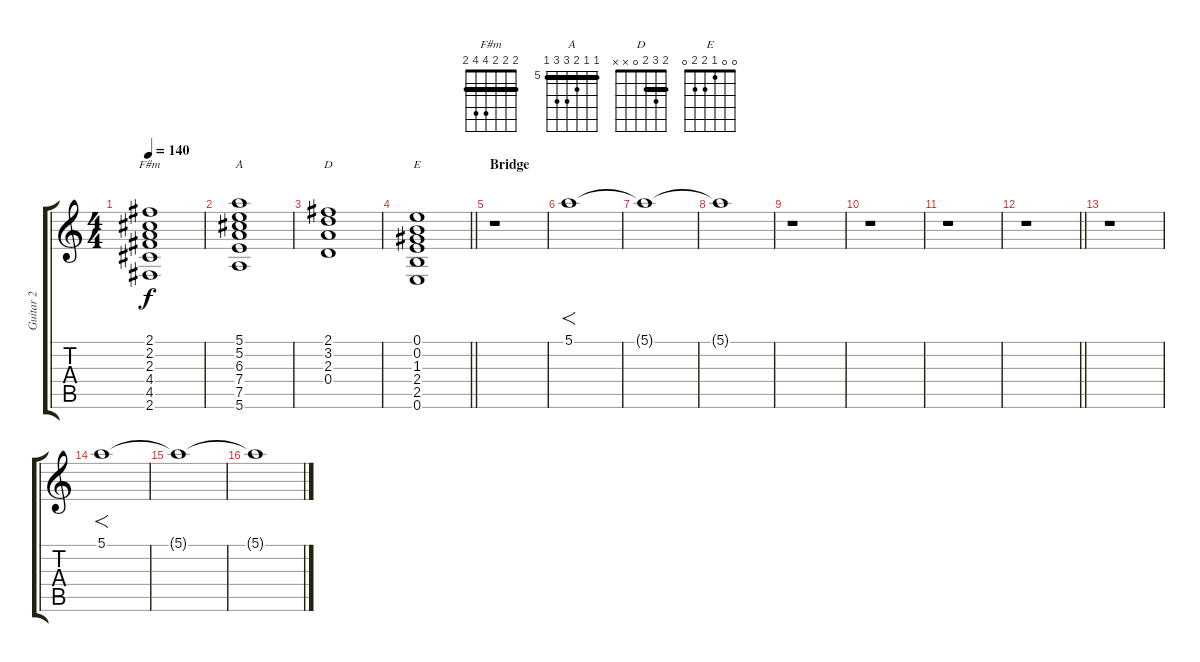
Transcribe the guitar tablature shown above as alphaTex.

\track ("Guitar 2" "Guitar 2") {instrument overdrivenguitar}
\staff {score tabs}
\tuning (E4 B3 G3 D3 A2 E2) {hide}
\chord ("F#m" 2 2 2 4 4 2) {barre 2}
\chord ("A" 5 5 6 7 7 5) {firstfret 5 barre 5}
\chord ("D" 2 3 2 0 x x) {barre 2}
\chord ("E" 0 0 1 2 2 0)
\ts (4 4)
\tempo 140
\clef g2
\ks c
(2.1 2.2 2.3 4.4 4.5 2.6).1{ch "F#m" dy f} |
(5.1 5.2 6.3 7.4 7.5 5.6).1{ch "A"} |
(2.1 3.2 2.3 0.4).1{ch "D"} |
\barLineRight lightlight
(0.1 0.2 1.3 2.4 2.5 0.6).1{ch "E"} |
\section ("" "Bridge")
r.1 |
5.1.1{f} |
5.1{t}.1 |
5.1{t}.1 |
r.1 |
r.1 |
r.1 |
\barLineRight lightlight
r.1 |
r.1 |
5.1.1{f} |
5.1{t}.1 |
5.1{t}.1
